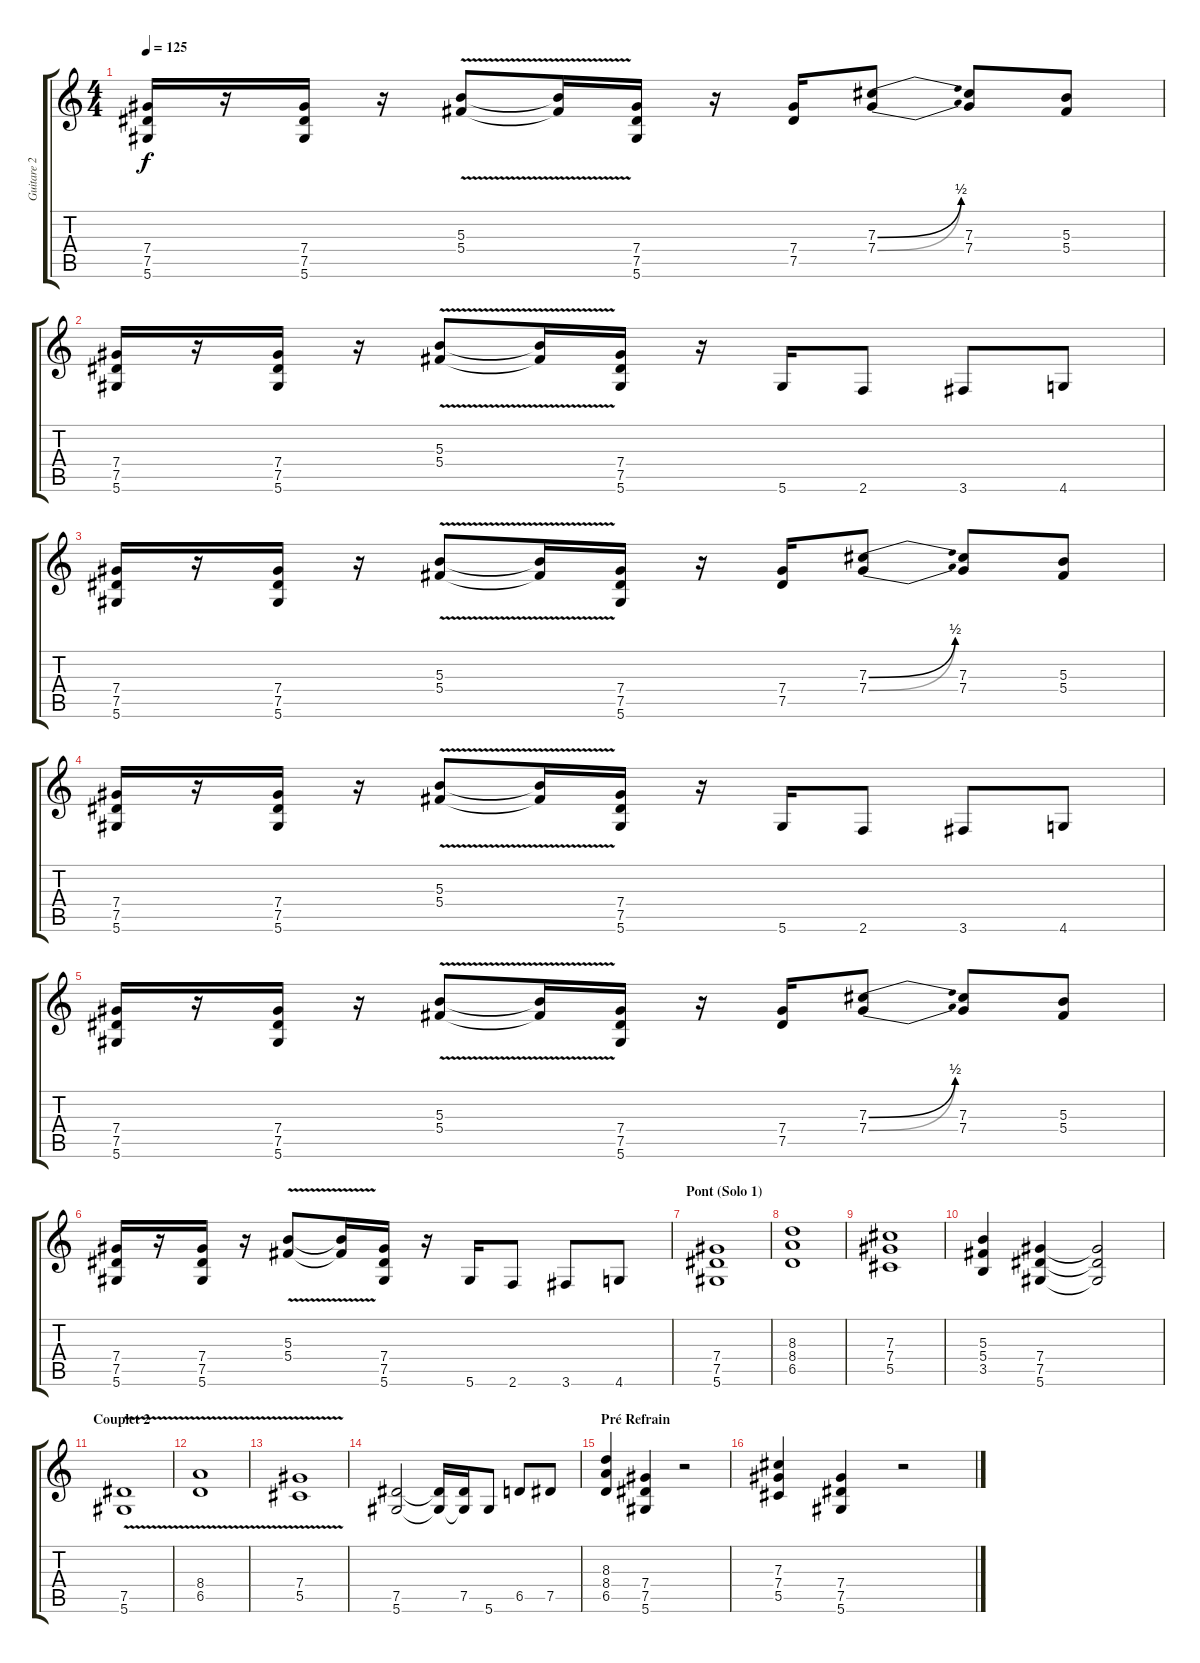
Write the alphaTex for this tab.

\track ("Guitare 2" "Guitare 2") {instrument distortionguitar}
\staff {score tabs}
\tuning (Eb4 Bb3 Gb3 Db3 Ab2 Eb2) {hide}
\ts (4 4)
\tempo 125
\clef g2
\ks c
(7.4 7.5 5.6).16{dy f} r.16 (7.4 7.5 5.6).16 r.16 (5.3{v} 5.4).8 (5.3{t} 5.4{t}).16 (7.4 7.5 5.6).16 r.16 (7.4 7.5).16 (7.3{be (bend 0 0 60 2)} 7.4{be (bend 0 0 60 2)}).8 (7.3 7.4).8 (5.3 5.4).8 |
(7.4 7.5 5.6).16 r.16 (7.4 7.5 5.6).16 r.16 (5.3{v} 5.4).8 (5.3{t} 5.4{t}).16 (7.4 7.5 5.6).16 r.16 5.6.16 2.6.8 3.6.8 4.6.8 |
(7.4 7.5 5.6).16 r.16 (7.4 7.5 5.6).16 r.16 (5.3{v} 5.4).8 (5.3{t} 5.4{t}).16 (7.4 7.5 5.6).16 r.16 (7.4 7.5).16 (7.3{be (bend 0 0 60 2)} 7.4{be (bend 0 0 60 2)}).8 (7.3 7.4).8 (5.3 5.4).8 |
(7.4 7.5 5.6).16 r.16 (7.4 7.5 5.6).16 r.16 (5.3{v} 5.4).8 (5.3{t} 5.4{t}).16 (7.4 7.5 5.6).16 r.16 5.6.16 2.6.8 3.6.8 4.6.8 |
(7.4 7.5 5.6).16 r.16 (7.4 7.5 5.6).16 r.16 (5.3{v} 5.4).8 (5.3{t} 5.4{t}).16 (7.4 7.5 5.6).16 r.16 (7.4 7.5).16 (7.3{be (bend 0 0 60 2)} 7.4{be (bend 0 0 60 2)}).8 (7.3 7.4).8 (5.3 5.4).8 |
(7.4 7.5 5.6).16 r.16 (7.4 7.5 5.6).16 r.16 (5.3{v} 5.4).8 (5.3{t} 5.4{t}).16 (7.4 7.5 5.6).16 r.16 5.6.16 2.6.8 3.6.8 4.6.8 |
\section ("" "Pont (Solo 1)")
(7.4 7.5 5.6).1{volume 11} |
(8.3 8.4 6.5).1 |
(7.3 7.4 5.5).1 |
(5.3 5.4 3.5).4 (7.4 7.5 5.6).4 (7.4{t} 7.5{t} 5.6{t}).2 |
\section ("" "Couplet 2")
(7.5 5.6{v}).1{volume 12} |
(8.4 6.5{v}).1{volume 12} |
(7.4 5.5{v}).1{volume 12} |
(7.5 5.6).2{volume 12} (7.5{t} 5.6{t}).16 (7.5 5.6{t}).16 5.6.8 6.5.8 7.5.8 |
\section ("" "Pré Refrain")
(8.3 8.4 6.5).4{volume 14} (7.4 7.5 5.6).4 r.2 |
(7.3 7.4 5.5).4 (7.4 7.5 5.6).4 r.2
